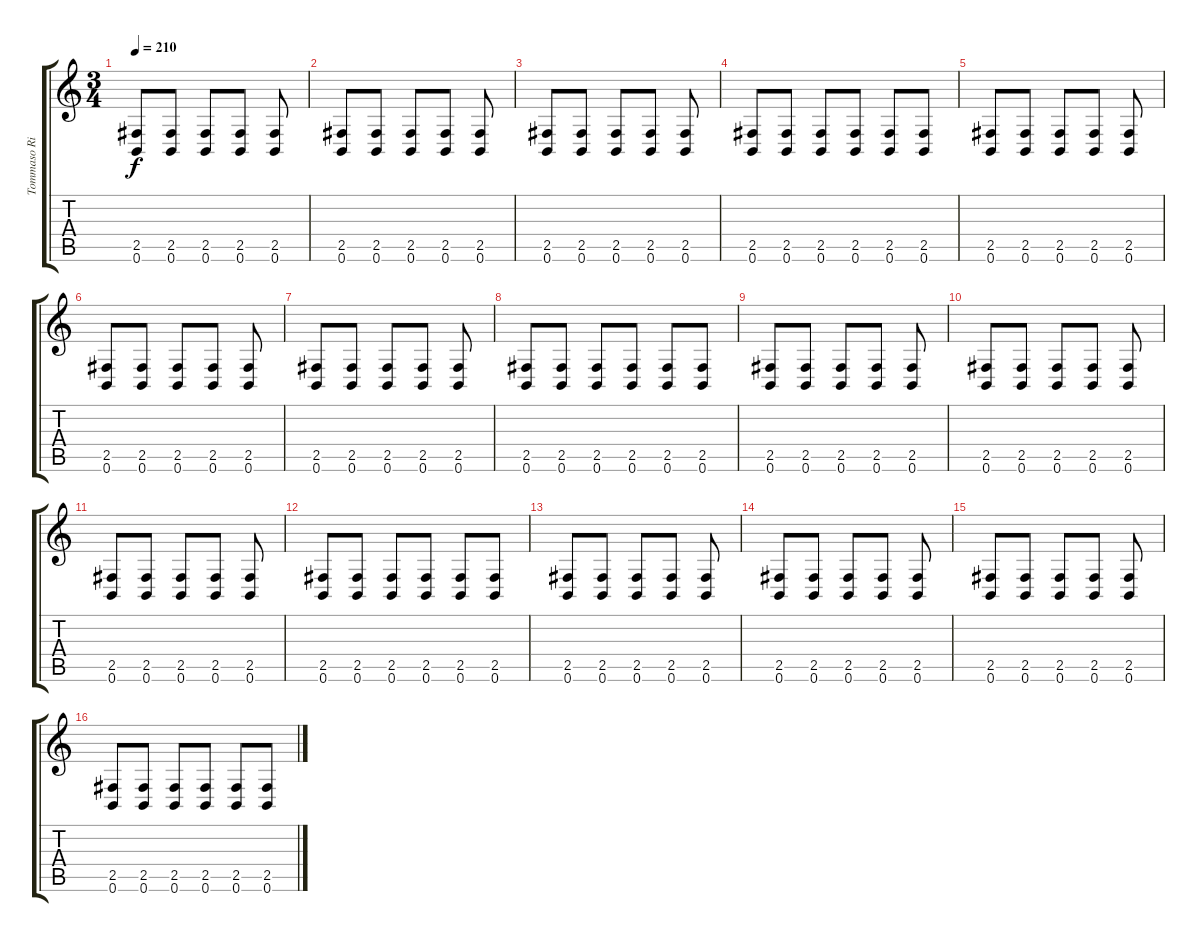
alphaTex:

\track ("Tommaso Riccardi" "Tommaso Ri") {instrument overdrivenguitar}
\staff {score tabs}
\tuning (B3 Gb3 D3 A2 E2 B1) {hide}
\ts (3 4)
\tempo 210
\clef g2
\ks c
(2.5 0.6).8{dy f} (2.5 0.6).8 (2.5 0.6).8 (2.5 0.6).8 (2.5 0.6).8 |
(2.5 0.6).8 (2.5 0.6).8 (2.5 0.6).8 (2.5 0.6).8 (2.5 0.6).8 |
(2.5 0.6).8 (2.5 0.6).8 (2.5 0.6).8 (2.5 0.6).8 (2.5 0.6).8 |
(2.5 0.6).8 (2.5 0.6).8 (2.5 0.6).8 (2.5 0.6).8 (2.5 0.6).8 (2.5 0.6).8 |
(2.5 0.6).8 (2.5 0.6).8 (2.5 0.6).8 (2.5 0.6).8 (2.5 0.6).8 |
(2.5 0.6).8 (2.5 0.6).8 (2.5 0.6).8 (2.5 0.6).8 (2.5 0.6).8 |
(2.5 0.6).8 (2.5 0.6).8 (2.5 0.6).8 (2.5 0.6).8 (2.5 0.6).8 |
(2.5 0.6).8 (2.5 0.6).8 (2.5 0.6).8 (2.5 0.6).8 (2.5 0.6).8 (2.5 0.6).8 |
(2.5 0.6).8{volume 13} (2.5 0.6).8 (2.5 0.6).8 (2.5 0.6).8 (2.5 0.6).8 |
(2.5 0.6).8 (2.5 0.6).8 (2.5 0.6).8 (2.5 0.6).8 (2.5 0.6).8 |
(2.5 0.6).8 (2.5 0.6).8 (2.5 0.6).8 (2.5 0.6).8 (2.5 0.6).8 |
(2.5 0.6).8 (2.5 0.6).8 (2.5 0.6).8 (2.5 0.6).8 (2.5 0.6).8 (2.5 0.6).8 |
(2.5 0.6).8 (2.5 0.6).8 (2.5 0.6).8 (2.5 0.6).8 (2.5 0.6).8 |
(2.5 0.6).8 (2.5 0.6).8 (2.5 0.6).8 (2.5 0.6).8 (2.5 0.6).8 |
(2.5 0.6).8 (2.5 0.6).8 (2.5 0.6).8 (2.5 0.6).8 (2.5 0.6).8 |
(2.5 0.6).8 (2.5 0.6).8 (2.5 0.6).8 (2.5 0.6).8 (2.5 0.6).8 (2.5 0.6).8
